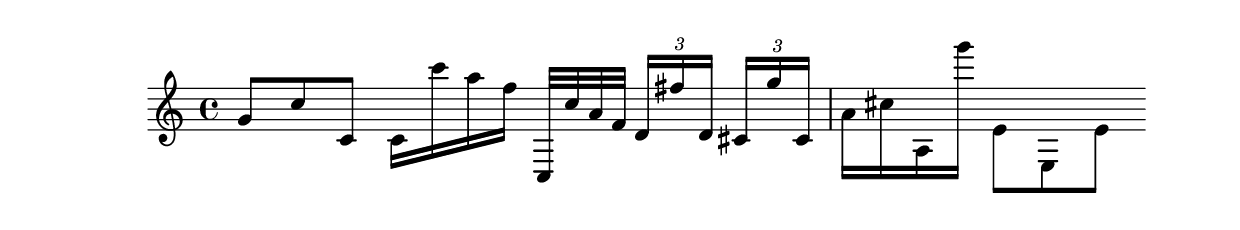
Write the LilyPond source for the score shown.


\version "2.3.4"
\header{
texidoc="
Beams should behave reasonably well, even under extreme circumstances.
Stems may be short, but noteheads should never touch the beam.  Note that
under normal circumstances, these beams would get knees here
@code{Beam.auto-knee-gap} was set to false.
"
}

extreme = \relative c'' {
  \stemBoth
   g8[ c c,]
   c16[ c'' a f]
  \stemUp 
   c,,32[ c'' a f]

  %%%%%%%
  \stemBoth
  \times 2/3{ d16[ fis' d,]} \times 2/3{ cis[ g'' cis,,]}
  a'16 cis a, g''' % Used to give a nice beam directed upwards.
  \stemBoth

  \transpose c c {
	  \stemDown  e'8[ e e']
      }
}

\score {
  {
    % If we want to test extreme beams,
    % we should not have them auto-kneed
    \override Beam  #'auto-knee-gap = ##f
    \extreme


    %% what does this test? --hwn
%{
    \override Beam  #'slope-limit = #1000
    \extreme
    %}
  }
  \paper{
%    raggedright = ##t
    raggedright = ##t
  }
}
